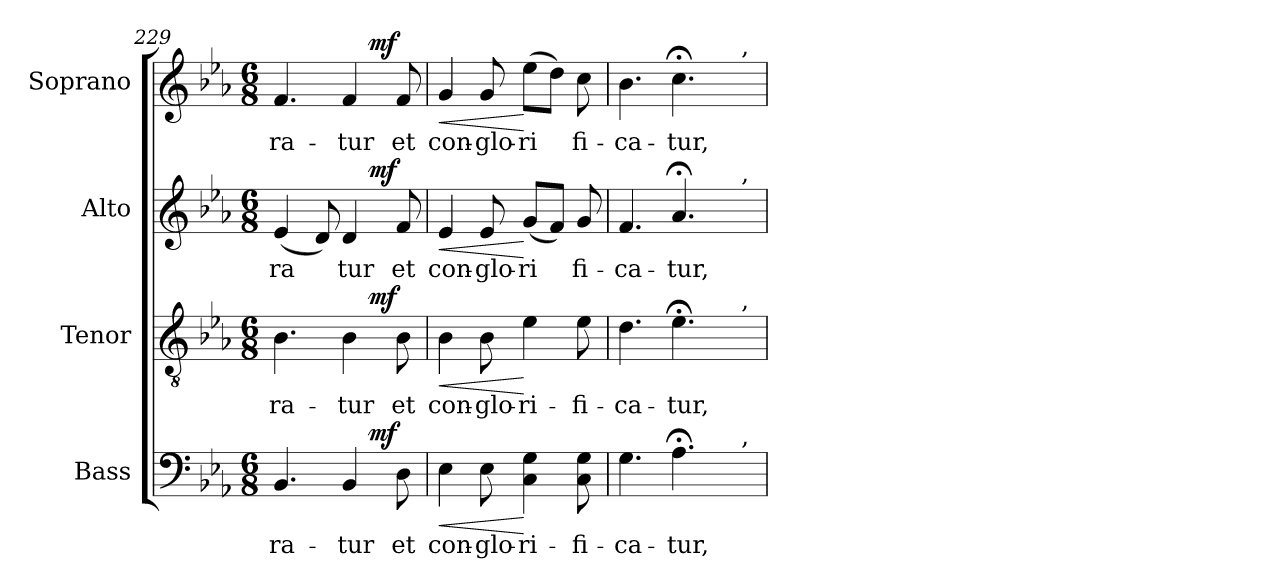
**kern	**text	**dynam	**kern	**text	**dynam	**kern	**text	**dynam	**kern	**text	**dynam
*part4	*part4	*part4	*part3	*part3	*part3	*part2	*part2	*part2	*part1	*part1	*part1
*staff4	*staff4	*staff4	*staff3	*staff3	*staff3	*staff2	*staff2	*staff2	*staff1	*staff1	*staff1
*I"Bass	*	*	*I"Tenor	*	*	*I"Alto	*	*	*I"Soprano	*	*
*I'B.	*	*	*I'T.	*	*	*I'A.	*	*	*I'S.	*	*
*clefF4	*	*	*clefGv2	*	*	*clefG2	*	*	*clefG2	*	*
*k[b-e-a-]	*	*	*k[b-e-a-]	*	*	*k[b-e-a-]	*	*	*k[b-e-a-]	*	*
*E-:	*	*	*E-:	*	*	*E-:	*	*	*E-:	*	*
*M6/8	*	*	*M6/8	*	*	*M6/8	*	*	*M6/8	*	*
=229	=229	=229	=229	=229	=229	=229	=229	=229	=229	=229	=229
!	!LO:LY:b:cj	!	!	!LO:LY:b:cj	!	!	!LO:LY:b:cj	!	!	!LO:LY:b:cj	!
*^	*	*	*^	*	*	*^	*	*	*^	*	*
4.BB-/	2ryy	-ra-	.	4.B-\	2ryy	-ra-	.	(<4e-/	2ryy	-ra	.	4.f/	2ryy	-ra-	.
!	!	!	!	!	!	!	!	!	!	!LO:LY:b:cj	!	!	!	!	!
.	.	.	.	.	.	.	.	8d/)	.	.	.	.	.	.	.
!	!	!LO:LY:b:cj	!	!	!	!LO:LY:b:cj	!	!	!	!LO:LY:b:cj	!	!	!	!LO:LY:b:cj	!
4BB-/	.	-tur	.	4B-\	.	-tur	.	4d/	.	tur	.	4f/	.	-tur	.
!	!	!	!LO:DY:a	!	!	!	!LO:DY:a	!	!	!	!LO:DY:a	!	!	!	!LO:DY:a
.	4ryy	.	mf	.	4ryy	.	mf	.	4ryy	.	mf	.	4ryy	.	mf
!	!	!LO:LY:b:cj	!	!	!	!LO:LY:b:cj	!	!	!	!LO:LY:b:cj	!	!	!	!LO:LY:b:cj	!
8D\	.	et	.	8B-\	.	et	.	8f/	.	et	.	8f/	.	et	.
!!LO:LB:g=z
=230	=230	=230	=230	=230	=230	=230	=230	=230	=230	=230	=230	=230	=230	=230	=230
!	!	!LO:LY:b:cj	!LO:HP:b	!	!	!LO:LY:b:cj	!LO:HP:b	!	!	!LO:LY:b:cj	!LO:HP:b	!	!	!LO:LY:b:cj	!LO:HP:b
*v	*v	*	*	*	*	*	*	*v	*v	*	*	*v	*v	*	*
*	*	*	*v	*v	*	*	*	*	*	*	*	*
4E-\	con-	<	4B-\	con-	<	4e-/	con-	<	4g/	con-	<
!	!LO:LY:b:cj	!	!	!LO:LY:b:cj	!	!	!LO:LY:b:cj	!	!	!LO:LY:b:cj	!
8E-\	-glo-	.	8B-\	-glo-	.	8e-/	-glo-	.	8g/	-glo-	.
!	!LO:LY:b:cj	!	!	!LO:LY:b:cj	!	!	!LO:LY:b:cj	!	!	!LO:LY:b:cj	!
4G\ 4C\	-ri-	[	4e-\	-ri-	[	(<8g/L	-ri	[	(>8ee-\L	-ri	[
!	!	!	!	!	!	!	!LO:LY:b:cj	!	!	!LO:LY:b:cj	!
.	.	.	.	.	.	8f/J)	.	.	8dd\J)	.	.
!	!LO:LY:b:cj	!	!	!LO:LY:b:cj	!	!	!LO:LY:b:cj	!	!	!LO:LY:b:cj	!
8G\ 8C\	-fi-	.	8e-\	-fi-	.	8g/	fi-	.	8cc\	fi-	.
=231	=231	=231	=231	=231	=231	=231	=231	=231	=231	=231	=231
!	!LO:LY:b:cj	!	!	!LO:LY:b:cj	!	!	!LO:LY:b:cj	!	!	!LO:LY:b:cj	!
*^	*	*	*^	*	*	*^	*	*	*^	*	*
4.G\	2ryy	-ca-	.	4.d\	2ryy	-ca-	.	4.f/	2ryy	-ca-	.	4.b-\	2ryy	-ca-	.
!	!	!LO:LY:b:cj	!	!	!	!LO:LY:b:cj	!	!	!	!LO:LY:b:cj	!	!	!	!LO:LY:b:cj	!
4.A-;<\	.	-tur,	.	4.e-;<\	.	-tur,	.	4.a-;</	.	-tur,	.	4.cc;<\	.	-tur,	.
.	8ryy	.	.	.	8ryy	.	.	.	8ryy	.	.	.	8ryy	.	.
.	32.ryy	.	.	.	32.ryy	.	.	.	32.ryy	.	.	.	32.ryy	.	.
!	!	!	!	!	!	!	!	!	!	!	!	!	!LO:TX:a:t=,	!	!
!	!	!	!	!	!	!	!	!	!LO:TX:a:t=,	!	!	!	!	!	!
!	!	!	!	!	!LO:TX:a:t=,	!	!	!	!	!	!	!	!	!	!
!	!LO:TX:a:t=,	!	!	!	!	!	!	!	!	!	!	!	!	!	!
.	16ryy	.	.	.	16ryy	.	.	.	16ryy	.	.	.	16ryy	.	.
.	64ryy	.	.	.	64ryy	.	.	.	64ryy	.	.	.	64ryy	.	.
*v	*v	*	*	*	*	*	*	*v	*v	*	*	*v	*v	*	*
*	*	*	*v	*v	*	*	*	*	*	*	*	*
=	=	=	=	=	=	=	=	=	=	=	=
*-	*-	*-	*-	*-	*-	*-	*-	*-	*-	*-	*-
